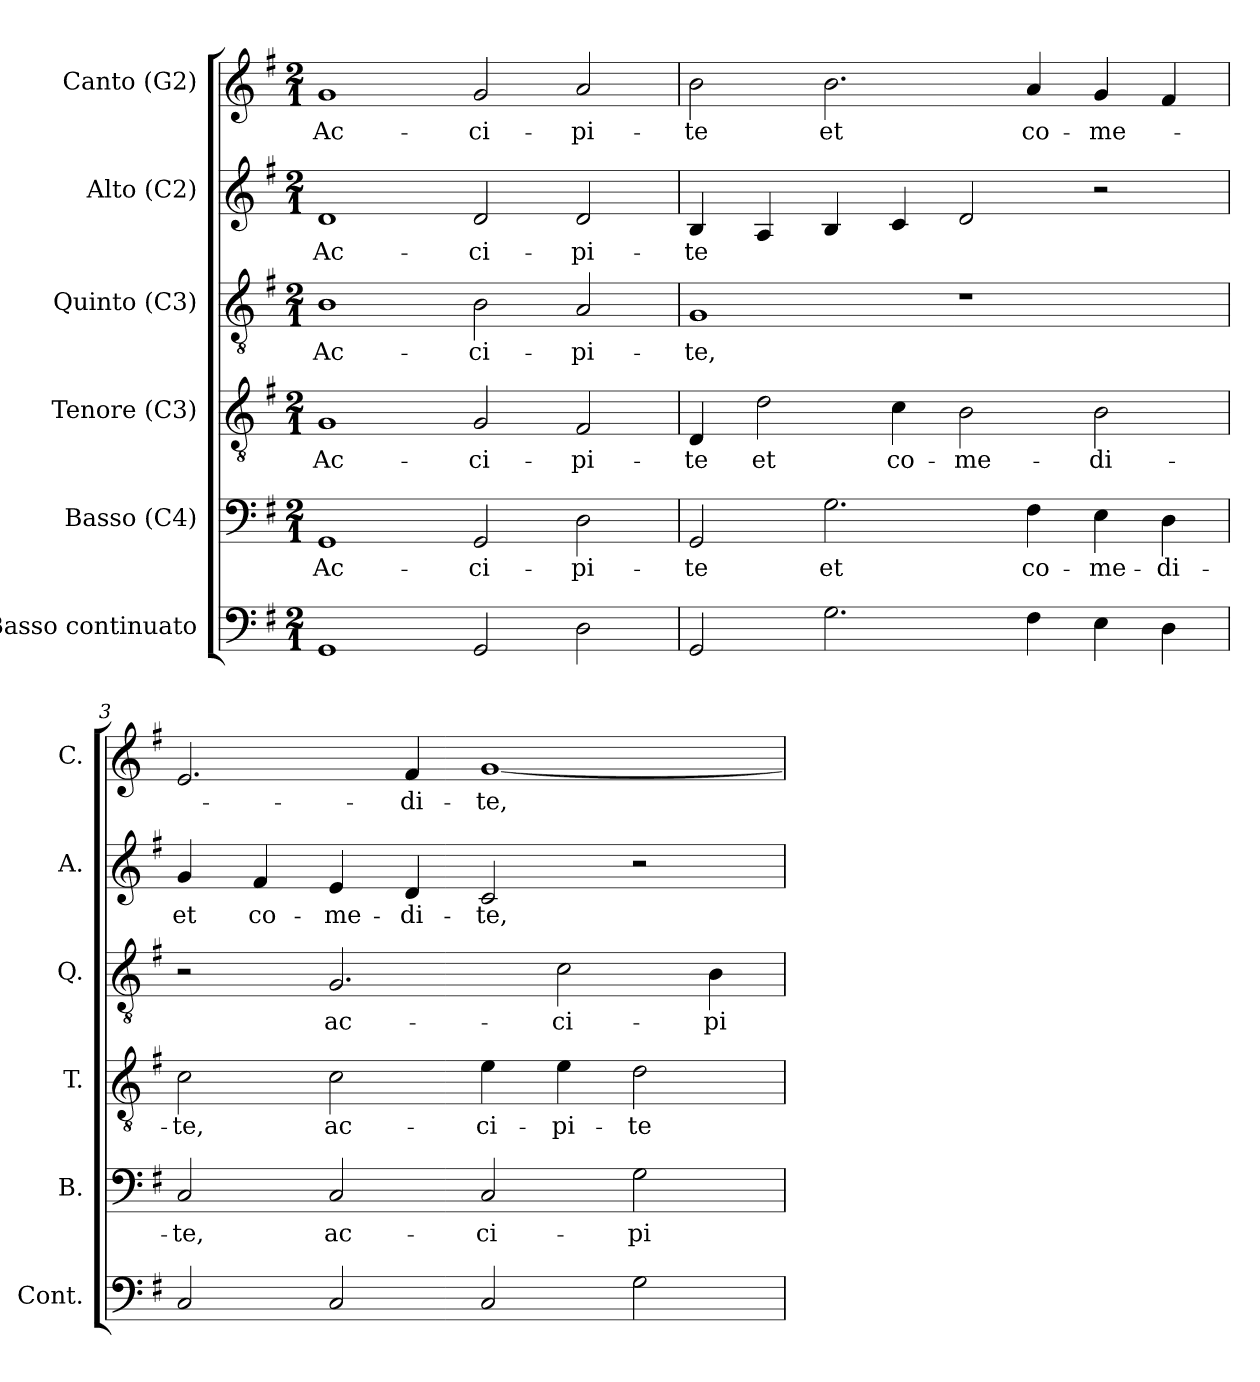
**kern	**kern	**text	**kern	**text	**kern	**text	**kern	**text	**kern	**text
*part6	*part5	*part5	*part4	*part4	*part3	*part3	*part2	*part2	*part1	*part1
*staff6	*staff5	*staff5	*staff4	*staff4	*staff3	*staff3	*staff2	*staff2	*staff1	*staff1
*I"Basso continuato	*I"Basso (C4)	*	*I"Tenore (C3)	*	*I"Quinto (C3)	*	*I"Alto (C2)	*	*I"Canto (G2)	*
*I'Cont.	*I'B.	*	*I'T.	*	*I'Q.	*	*I'A.	*	*I'C.	*
!!LO:PB:g=z
*clefF4	*clefF4	*	*clefGv2	*	*clefGv2	*	*clefG2	*	*clefG2	*
*	*	*	*ITrd7c12	*	*ITrd7c12	*	*ITrd7c12	*	*	*
*k[f#]	*k[f#]	*	*k[f#]	*	*k[f#]	*	*k[f#]	*	*k[f#]	*
*G:	*G:	*	*G:	*	*G:	*	*G:	*	*G:	*
*M2/1	*M2/1	*	*M2/1	*	*M2/1	*	*M2/1	*	*M2/1	*
=1	=1	=1	=1	=1	=1	=1	=1	=1	=1	=1
!	!	!LO:LY:b:color=#000000	!	!	!	!	!	!	!	!
!	!	!	!	!LO:LY:b:color=#000000	!	!	!	!	!	!
!	!	!	!	!	!	!LO:LY:b:color=#000000	!	!	!	!
!	!	!	!	!	!	!	!	!LO:LY:b:color=#000000	!	!
!	!	!	!	!	!	!	!	!	!	!LO:LY:b:color=#000000
1GGi	1GGi	Ac-	1GGi	Ac-	1BBi	Ac-	1Di	Ac-	1gi	Ac-
!	!	!LO:LY:b:color=#000000	!	!	!	!	!	!	!	!
!	!	!	!	!LO:LY:b:color=#000000	!	!	!	!	!	!
!	!	!	!	!	!	!LO:LY:b:color=#000000	!	!	!	!
!	!	!	!	!	!	!	!	!LO:LY:b:color=#000000	!	!
!	!	!	!	!	!	!	!	!	!	!LO:LY:b:color=#000000
2GGi/	2GGi/	-ci-	2GGi/	-ci-	2BBi\	-ci-	2Di/	-ci-	2gi/	-ci-
!	!	!LO:LY:b:color=#000000	!	!	!	!	!	!	!	!
!	!	!	!	!LO:LY:b:color=#000000	!	!	!	!	!	!
!	!	!	!	!	!	!LO:LY:b:color=#000000	!	!	!	!
!	!	!	!	!	!	!	!	!LO:LY:b:color=#000000	!	!
!	!	!	!	!	!	!	!	!	!	!LO:LY:b:color=#000000
2Di\	2Di\	-pi-	2FF#i/	-pi-	2AAi/	-pi-	2Di/	-pi-	2ai/	-pi-
=2	=2	=2	=2	=2	=2	=2	=2	=2	=2	=2
!	!	!LO:LY:b:color=#000000	!	!	!	!	!	!	!	!
!	!	!	!	!LO:LY:b:color=#000000	!	!	!	!	!	!
!	!	!	!	!	!	!LO:LY:b:color=#000000	!	!	!	!
!	!	!	!	!	!	!	!	!LO:LY:b:color=#000000	!	!
!	!	!	!	!	!	!	!	!	!	!LO:LY:b:color=#000000
2GGi/	2GGi/	-te	4DDi/	-te	1GGi	-te,	4BBi/	-te	2bi\	-te
!	!	!	!	!LO:LY:b:color=#000000	!	!	!	!	!	!
.	.	.	2Di\	et	.	.	4AAi/	.	.	.
!	!	!LO:LY:b:color=#000000	!	!	!	!	!	!	!	!
!	!	!	!	!	!	!	!	!	!	!LO:LY:b:color=#000000
2.Gi\	2.Gi\	et	.	.	.	.	4BBi/	.	2.bi\	et
!	!	!	!	!LO:LY:b:color=#000000	!	!	!	!	!	!
.	.	.	4Ci\	co-	.	.	4Ci/	.	.	.
!	!	!	!	!LO:LY:b:color=#000000	!	!	!	!	!	!
.	.	.	2BBi\	-me-	1r	.	2Di/	.	.	.
!	!	!LO:LY:b:color=#000000	!	!	!	!	!	!	!	!
!	!	!	!	!	!	!	!	!	!	!LO:LY:b:color=#000000
4F#i\	4F#i\	co-	.	.	.	.	.	.	4ai/	co-
!	!	!LO:LY:b:color=#000000	!	!	!	!	!	!	!	!
!	!	!	!	!LO:LY:b:color=#000000	!	!	!	!	!	!
!	!	!	!	!	!	!	!	!	!	!LO:LY:b:color=#000000
4Ei\	4Ei\	-me-	2BBi\	-di-	.	.	2r	.	4gi/	-me-
!	!	!LO:LY:b:color=#000000	!	!	!	!	!	!	!	!
4Di\	4Di\	-di-	.	.	.	.	.	.	4f#i/	.
=3	=3	=3	=3	=3	=3	=3	=3	=3	=3	=3
!	!	!LO:LY:b:color=#000000	!	!	!	!	!	!	!	!
!	!	!	!	!LO:LY:b:color=#000000	!	!	!	!	!	!
!	!	!	!	!	!	!	!	!LO:LY:b:color=#000000	!	!
2Ci/	2Ci/	-te,	2Ci\	-te,	2r	.	4Gi/	et	2.ei/	.
!	!	!	!	!	!	!	!	!LO:LY:b:color=#000000	!	!
.	.	.	.	.	.	.	4F#i/	co-	.	.
!	!	!LO:LY:b:color=#000000	!	!	!	!	!	!	!	!
!	!	!	!	!LO:LY:b:color=#000000	!	!	!	!	!	!
!	!	!	!	!	!	!LO:LY:b:color=#000000	!	!	!	!
!	!	!	!	!	!	!	!	!LO:LY:b:color=#000000	!	!
2Ci/	2Ci/	ac-	2Ci\	ac-	2.GGi/	ac-	4Ei/	-me-	.	.
!	!	!	!	!	!	!	!	!LO:LY:b:color=#000000	!	!
!	!	!	!	!	!	!	!	!	!	!LO:LY:b:color=#000000
.	.	.	.	.	.	.	4Di/	-di-	4f#i/	-di-
!	!	!LO:LY:b:color=#000000	!	!	!	!	!	!	!	!
!	!	!	!	!LO:LY:b:color=#000000	!	!	!	!	!	!
!	!	!	!	!	!	!	!	!LO:LY:b:color=#000000	!	!
!	!	!	!	!	!	!	!	!	!	!LO:LY:b:color=#000000
2Ci/	2Ci/	-ci-	4Ei\	-ci-	.	.	2Ci/	-te,	[1gi	-te,
!	!	!	!	!LO:LY:b:color=#000000	!	!	!	!	!	!
!	!	!	!	!	!	!LO:LY:b:color=#000000	!	!	!	!
.	.	.	4Ei\	-pi-	2Ci\	-ci-	.	.	.	.
!	!	!LO:LY:b:color=#000000	!	!	!	!	!	!	!	!
!	!	!	!	!LO:LY:b:color=#000000	!	!	!	!	!	!
2Gi\	2Gi\	-pi-	2Di\	-te	.	.	2r	.	.	.
!	!	!	!	!	!	!LO:LY:b:color=#000000	!	!	!	!
.	.	.	.	.	4BBi\	-pi-	.	.	.	.
=	=	=	=	=	=	=	=	=	=	=
*-	*-	*-	*-	*-	*-	*-	*-	*-	*-	*-
